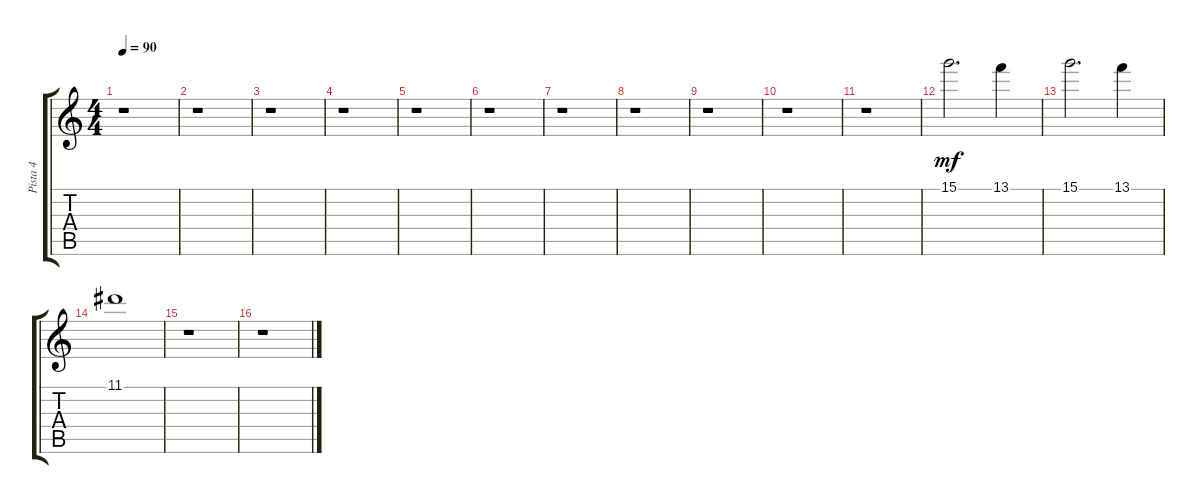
\track ("Pista 4" "Pista 4") {instrument electricguitarclean}
\staff {score tabs}
\tuning (E4 B3 G3 D3 A2 E2) {hide}
\ts (4 4)
\tempo 90
\clef g2
\ks c
r.1{dy ff} |
r.1 |
r.1 |
r.1 |
r.1 |
r.1 |
r.1 |
r.1 |
r.1 |
r.1 |
r.1 |
15.1.2{d dy mf} 13.1.4 |
15.1.2{d} 13.1.4 |
11.1.1 |
r.1 |
r.1
